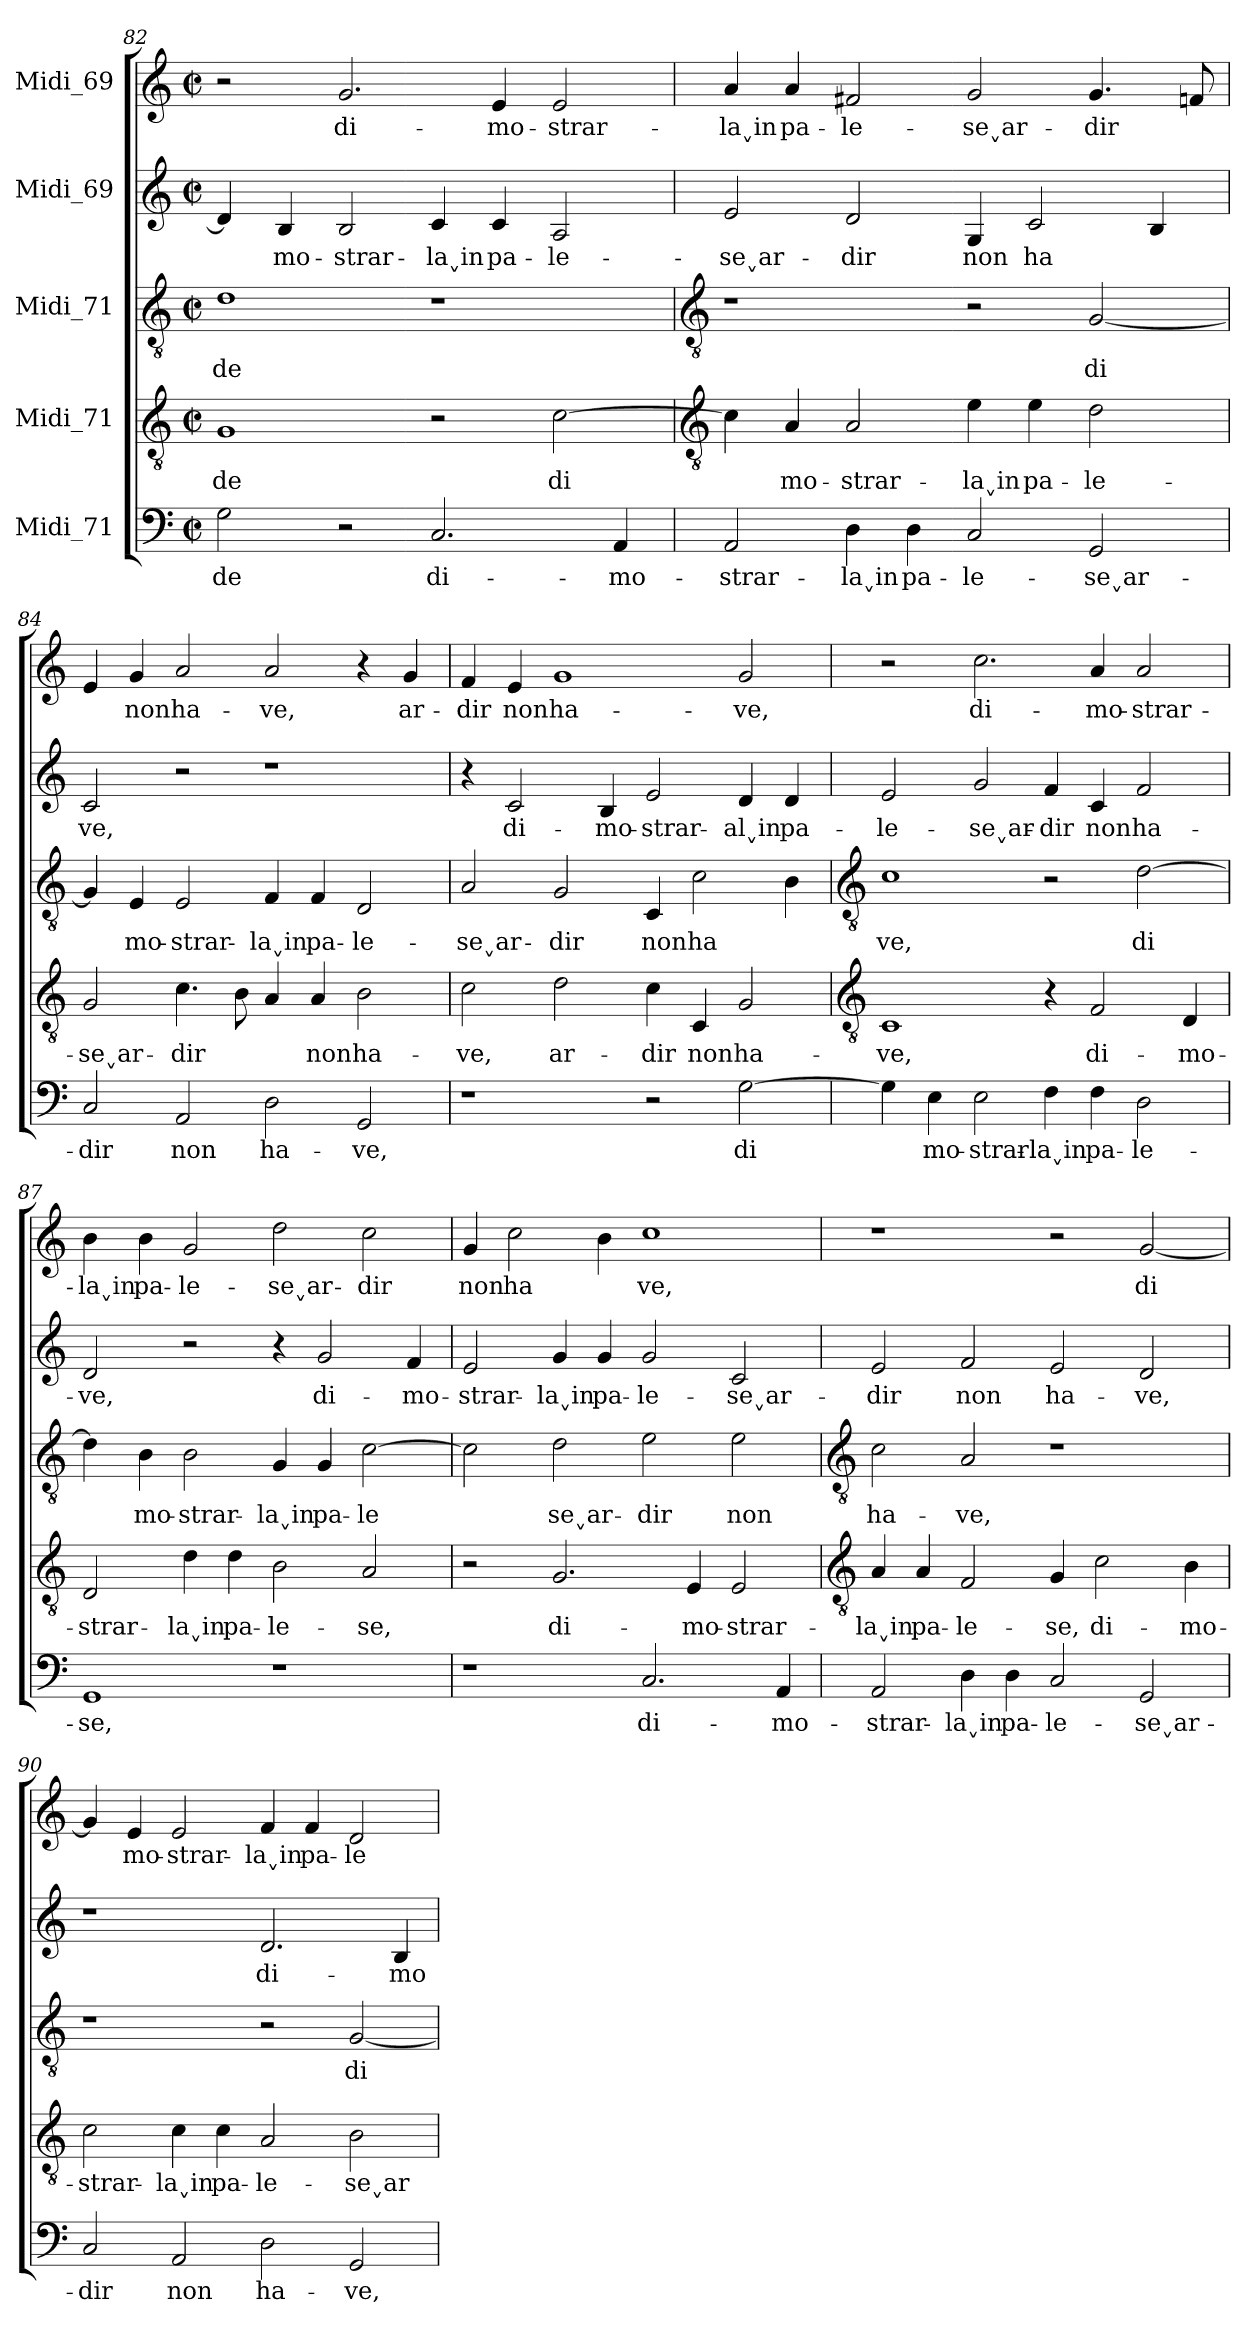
**kern	**text	**kern	**text	**kern	**text	**kern	**text	**kern	**text
*part5	*part5	*part4	*part4	*part3	*part3	*part2	*part2	*part1	*part1
*staff5	*staff5	*staff4	*staff4	*staff3	*staff3	*staff2	*staff2	*staff1	*staff1
*I"Midi_71	*	*I"Midi_71	*	*I"Midi_71	*	*I"Midi_69	*	*I"Midi_69	*
*clefF4	*	*clefGv2	*	*clefGv2	*	*clefG2	*	*clefG2	*
*k[]	*	*k[]	*	*k[]	*	*k[]	*	*k[]	*
*C:	*	*C:	*	*C:	*	*C:	*	*C:	*
*M4/2	*	*M4/2	*	*M4/2	*	*M4/2	*	*M4/2	*
*met(c|)	*	*met(c|)	*	*met(c|)	*	*met(c|)	*	*met(c|)	*
=82	=82	=82	=82	=82	=82	=82	=82	=82	=82
!	!LO:LY:b	!	!LO:LY:b	!	!LO:LY:b	!	!	!	!
2G	de	1G	-de	1d	-de	4d]	.	2r	.
!	!	!	!	!	!	!	!LO:LY:b	!	!
.	.	.	.	.	.	4B	mo-	.	.
!	!	!	!	!	!	!	!LO:LY:b	!	!LO:LY:b
2r	.	.	.	.	.	2B	-strar-	2.g	di-
!	!LO:LY:b	!	!	!	!	!	!LO:LY:b	!	!
2.C	di-	2r	.	1r	.	4c	-laˬin	.	.
!	!	!	!	!	!	!	!LO:LY:b	!	!LO:LY:b
.	.	.	.	.	.	4c	pa-	4e	-mo-
!	!	!	!LO:LY:b	!	!	!	!LO:LY:b	!	!LO:LY:b
.	.	[2c	di	.	.	2A	-le-	2e	-strar-
!	!LO:LY:b	!	!	!	!	!	!	!	!
4AA	-mo-	.	.	.	.	.	.	.	.
!!LO:LB:g=z
=83	=83	=83	=83	=83	=83	=83	=83	=83	=83
*	*	*clefGv2	*	*clefGv2	*	*	*	*	*
!	!LO:LY:b	!	!	!	!	!	!LO:LY:b	!	!LO:LY:b
2AA	-strar-	4c]	.	1r	.	2e	-seˬar-	4a	-laˬin
!	!	!	!LO:LY:b	!	!	!	!	!	!LO:LY:b
.	.	4A	mo-	.	.	.	.	4a	pa-
!	!LO:LY:b	!	!LO:LY:b	!	!	!	!LO:LY:b	!	!LO:LY:b
4D	-laˬin	2A	-strar-	.	.	2d	-dir	2f#X	-le-
!	!LO:LY:b	!	!	!	!	!	!	!	!
4D	pa-	.	.	.	.	.	.	.	.
!	!LO:LY:b	!	!LO:LY:b	!	!	!	!LO:LY:b	!	!LO:LY:b
2C	-le-	4e	-laˬin	2r	.	4G	non	2g	-seˬar-
!	!	!	!LO:LY:b	!	!	!	!LO:LY:b	!	!
.	.	4e	pa-	.	.	2c	ha	.	.
!	!LO:LY:b	!	!LO:LY:b	!	!LO:LY:b	!	!	!	!LO:LY:b
2GG	-seˬar-	2d	-le-	[2G	di	.	.	4.g	-dir
.	.	.	.	.	.	4B	.	.	.
.	.	.	.	.	.	.	.	8fn	.
=84	=84	=84	=84	=84	=84	=84	=84	=84	=84
!	!LO:LY:b	!	!LO:LY:b	!	!	!	!LO:LY:b	!	!
2C	-dir	2G	-seˬar-	4G]	.	2c	ve,	4e	.
!	!	!	!	!	!LO:LY:b	!	!	!	!LO:LY:b
.	.	.	.	4E	mo-	.	.	4g	non
!	!LO:LY:b	!	!LO:LY:b	!	!LO:LY:b	!	!	!	!LO:LY:b
2AA	non	4.c	-dir	2E	-strar-	2r	.	2a	ha-
.	.	8B	.	.	.	.	.	.	.
!	!LO:LY:b	!	!	!	!LO:LY:b	!	!	!	!LO:LY:b
2D	ha-	4A	.	4F	-laˬin	1r	.	2a	-ve,
!	!	!	!LO:LY:b	!	!LO:LY:b	!	!	!	!
.	.	4A	non	4F	pa-	.	.	.	.
!	!LO:LY:b	!	!LO:LY:b	!	!LO:LY:b	!	!	!	!
2GG	-ve,	2B	ha-	2D	-le-	.	.	4r	.
!	!	!	!	!	!	!	!	!	!LO:LY:b
.	.	.	.	.	.	.	.	4g	ar-
=85	=85	=85	=85	=85	=85	=85	=85	=85	=85
!	!	!	!LO:LY:b	!	!LO:LY:b	!	!	!	!LO:LY:b
1r	.	2c	-ve,	2A	-seˬar-	4r	.	4f	-dir
!	!	!	!	!	!	!	!LO:LY:b	!	!LO:LY:b
.	.	.	.	.	.	2c	di-	4e	non
!	!	!	!LO:LY:b	!	!LO:LY:b	!	!	!	!LO:LY:b
.	.	2d	ar-	2G	-dir	.	.	1g	ha-
!	!	!	!	!	!	!	!LO:LY:b	!	!
.	.	.	.	.	.	4B	-mo-	.	.
!	!	!	!LO:LY:b	!	!LO:LY:b	!	!LO:LY:b	!	!
2r	.	4c	-dir	4C	non	2e	-strar-	.	.
!	!	!	!LO:LY:b	!	!LO:LY:b	!	!	!	!
.	.	4C	non	2c	ha	.	.	.	.
!	!LO:LY:b	!	!LO:LY:b	!	!	!	!LO:LY:b	!	!LO:LY:b
[2G	di	2G	ha-	.	.	4d	-alˬin	2g	-ve,
!	!	!	!	!	!	!	!LO:LY:b	!	!
.	.	.	.	4B	.	4d	pa-	.	.
!!LO:LB:g=z
=86	=86	=86	=86	=86	=86	=86	=86	=86	=86
*	*	*clefGv2	*	*clefGv2	*	*	*	*	*
!	!	!	!LO:LY:b	!	!LO:LY:b	!	!LO:LY:b	!	!
4G]	.	1C	-ve,	1c	ve,	2e	-le-	2r	.
!	!LO:LY:b	!	!	!	!	!	!	!	!
4E	mo-	.	.	.	.	.	.	.	.
!	!LO:LY:b	!	!	!	!	!	!LO:LY:b	!	!LO:LY:b
2E	-strar-	.	.	.	.	2g	-seˬar-	2.cc	di-
!	!LO:LY:b	!	!	!	!	!	!LO:LY:b	!	!
4F	-laˬin	4r	.	2r	.	4f	-dir	.	.
!	!LO:LY:b	!	!LO:LY:b	!	!	!	!LO:LY:b	!	!LO:LY:b
4F	pa-	2F	di-	.	.	4c	non	4a	-mo-
!	!LO:LY:b	!	!	!	!LO:LY:b	!	!LO:LY:b	!	!LO:LY:b
2D	-le-	.	.	[2d	di	2f	ha-	2a	-strar-
!	!	!	!LO:LY:b	!	!	!	!	!	!
.	.	4D	-mo-	.	.	.	.	.	.
=87	=87	=87	=87	=87	=87	=87	=87	=87	=87
!	!LO:LY:b	!	!LO:LY:b	!	!	!	!LO:LY:b	!	!LO:LY:b
1GG	-se,	2D	-strar-	4d]	.	2d	-ve,	4b	-laˬin
!	!	!	!	!	!LO:LY:b	!	!	!	!LO:LY:b
.	.	.	.	4B	mo-	.	.	4b	pa-
!	!	!	!LO:LY:b	!	!LO:LY:b	!	!	!	!LO:LY:b
.	.	4d	-laˬin	2B	-strar-	2r	.	2g	-le-
!	!	!	!LO:LY:b	!	!	!	!	!	!
.	.	4d	pa-	.	.	.	.	.	.
!	!	!	!LO:LY:b	!	!LO:LY:b	!	!	!	!LO:LY:b
1r	.	2B	-le-	4G	-laˬin	4r	.	2dd	-seˬar-
!	!	!	!	!	!LO:LY:b	!	!LO:LY:b	!	!
.	.	.	.	4G	pa-	2g	di-	.	.
!	!	!	!LO:LY:b	!	!LO:LY:b	!	!	!	!LO:LY:b
.	.	2A	-se,	[2c	-le	.	.	2cc	-dir
!	!	!	!	!	!	!	!LO:LY:b	!	!
.	.	.	.	.	.	4f	-mo-	.	.
=88	=88	=88	=88	=88	=88	=88	=88	=88	=88
!	!	!	!	!	!	!	!LO:LY:b	!	!LO:LY:b
1r	.	2r	.	2c]	.	2e	-strar-	4g	non
!	!	!	!	!	!	!	!	!	!LO:LY:b
.	.	.	.	.	.	.	.	2cc	ha
!	!	!	!LO:LY:b	!	!LO:LY:b	!	!LO:LY:b	!	!
.	.	2.G	di-	2d	seˬar-	4g	-laˬin	.	.
!	!	!	!	!	!	!	!LO:LY:b	!	!
.	.	.	.	.	.	4g	pa-	4b	.
!	!LO:LY:b	!	!	!	!LO:LY:b	!	!LO:LY:b	!	!LO:LY:b
2.C	di-	.	.	2e	-dir	2g	-le-	1cc	ve,
!	!	!	!LO:LY:b	!	!	!	!	!	!
.	.	4E	-mo-	.	.	.	.	.	.
!	!	!	!LO:LY:b	!	!LO:LY:b	!	!LO:LY:b	!	!
.	.	2E	-strar-	2e	non	2c	-seˬar-	.	.
!	!LO:LY:b	!	!	!	!	!	!	!	!
4AA	-mo-	.	.	.	.	.	.	.	.
!!LO:LB:g=z
=89	=89	=89	=89	=89	=89	=89	=89	=89	=89
*	*	*clefGv2	*	*clefGv2	*	*	*	*	*
!	!LO:LY:b	!	!LO:LY:b	!	!LO:LY:b	!	!LO:LY:b	!	!
2AA	-strar-	4A	-laˬin	2c	ha-	2e	-dir	1r	.
!	!	!	!LO:LY:b	!	!	!	!	!	!
.	.	4A	pa-	.	.	.	.	.	.
!	!LO:LY:b	!	!LO:LY:b	!	!LO:LY:b	!	!LO:LY:b	!	!
4D	-laˬin	2F	-le-	2A	-ve,	2f	non	.	.
!	!LO:LY:b	!	!	!	!	!	!	!	!
4D	pa-	.	.	.	.	.	.	.	.
!	!LO:LY:b	!	!LO:LY:b	!	!	!	!LO:LY:b	!	!
2C	-le-	4G	-se,	1r	.	2e	ha-	2r	.
!	!	!	!LO:LY:b	!	!	!	!	!	!
.	.	2c	di-	.	.	.	.	.	.
!	!LO:LY:b	!	!	!	!	!	!LO:LY:b	!	!LO:LY:b
2GG	-seˬar-	.	.	.	.	2d	-ve,	[2g	di
!	!	!	!LO:LY:b	!	!	!	!	!	!
.	.	4B	-mo-	.	.	.	.	.	.
=90	=90	=90	=90	=90	=90	=90	=90	=90	=90
!	!LO:LY:b	!	!LO:LY:b	!	!	!	!	!	!
2C	-dir	2c	-strar-	1r	.	1r	.	4g]	.
!	!	!	!	!	!	!	!	!	!LO:LY:b
.	.	.	.	.	.	.	.	4e	mo-
!	!LO:LY:b	!	!LO:LY:b	!	!	!	!	!	!LO:LY:b
2AA	non	4c	-laˬin	.	.	.	.	2e	-strar-
!	!	!	!LO:LY:b	!	!	!	!	!	!
.	.	4c	pa-	.	.	.	.	.	.
!	!LO:LY:b	!	!LO:LY:b	!	!	!	!LO:LY:b	!	!LO:LY:b
2D	ha-	2A	-le-	2r	.	2.d	di-	4f	-laˬin
!	!	!	!	!	!	!	!	!	!LO:LY:b
.	.	.	.	.	.	.	.	4f	pa-
!	!LO:LY:b	!	!LO:LY:b	!	!LO:LY:b	!	!	!	!LO:LY:b
2GG	-ve,	2B	-seˬar-	[2G	di	.	.	2d	-le-
!	!	!	!	!	!	!	!LO:LY:b	!	!
.	.	.	.	.	.	4B	-mo-	.	.
=	=	=	=	=	=	=	=	=	=
*-	*-	*-	*-	*-	*-	*-	*-	*-	*-
